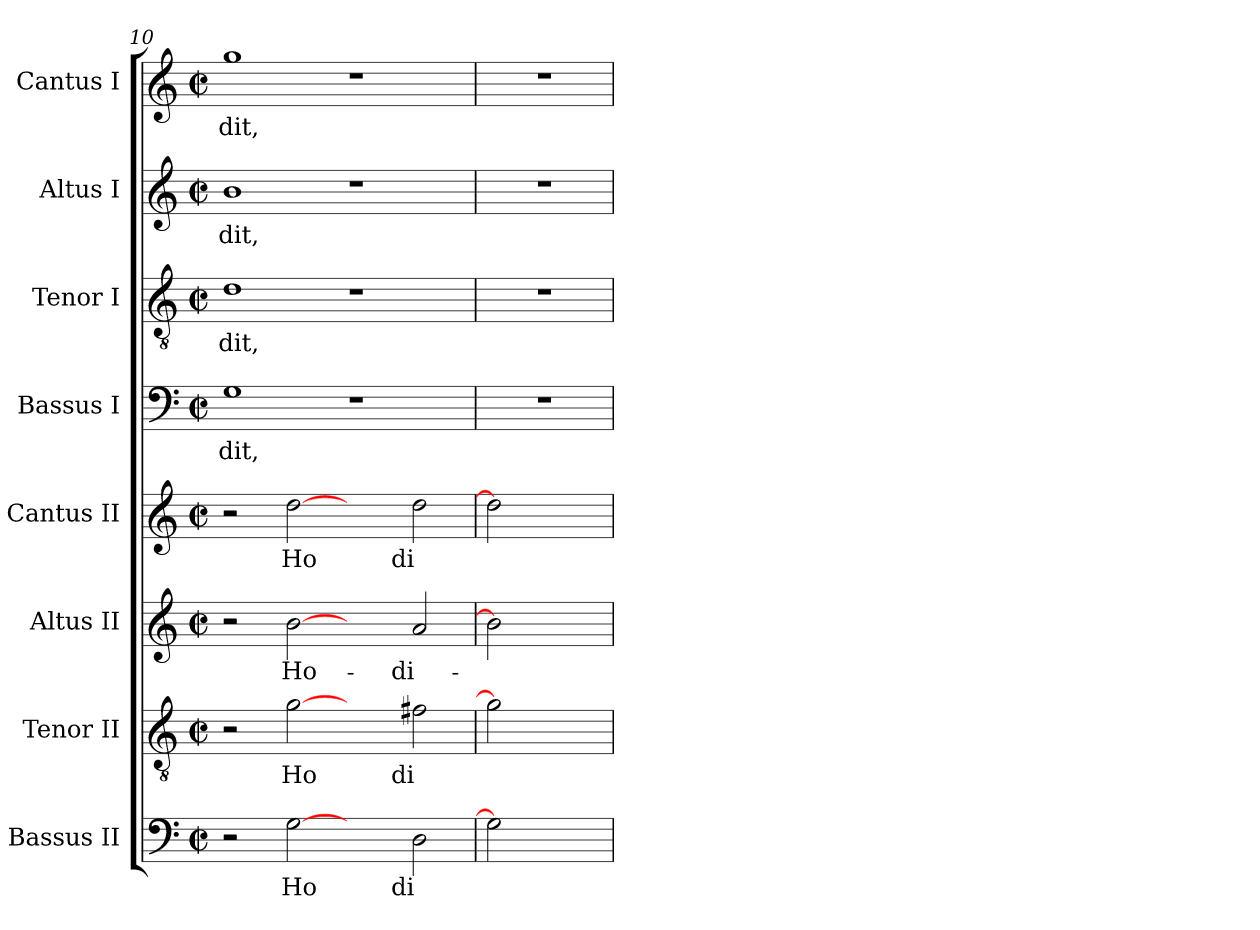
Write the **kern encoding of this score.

**kern	**text	**kern	**text	**kern	**text	**kern	**text	**kern	**text	**kern	**text	**kern	**text	**kern	**text
*part8	*part8	*part7	*part7	*part6	*part6	*part5	*part5	*part4	*part4	*part3	*part3	*part2	*part2	*part1	*part1
*staff8	*staff8	*staff7	*staff7	*staff6	*staff6	*staff5	*staff5	*staff4	*staff4	*staff3	*staff3	*staff2	*staff2	*staff1	*staff1
*I"Bassus II	*	*I"Tenor II	*	*I"Altus II	*	*I"Cantus II	*	*I"Bassus I	*	*I"Tenor I	*	*I"Altus I	*	*I"Cantus I	*
*clefF4	*	*clefGv2	*	*clefG2	*	*clefG2	*	*clefF4	*	*clefGv2	*	*clefG2	*	*clefG2	*
*M2/2	*	*M2/2	*	*M2/2	*	*M2/2	*	*M2/2	*	*M2/2	*	*M2/2	*	*M2/2	*
*met(c|)	*	*met(c|)	*	*met(c|)	*	*met(c|)	*	*met(c|)	*	*met(c|)	*	*met(c|)	*	*met(c|)	*
=10	=10	=10	=10	=10	=10	=10	=10	=10	=10	=10	=10	=10	=10	=10	=10
!	!	!	!	!	!	!	!	!	!LO:LY:b:cj	!	!LO:LY:b:cj	!	!LO:LY:b:cj	!	!LO:LY:b:cj
2r	.	2r	.	2r	.	2r	.	1G	dit,	1d	dit,	1b	-dit,	1gg	dit,
!	!LO:LY:b:cj	!	!LO:LY:b:cj	!	!LO:LY:b:cj	!	!LO:LY:b:cj	!	!	!	!	!	!	!	!
[2G	Ho	[2g	Ho	[2b	Ho-	[2dd	Ho	.	.	.	.	.	.	.	.
2ryy	.	2ryy	.	2ryy	.	2ryy	.	1r	.	1r	.	1r	.	1r	.
!	!LO:LY:b:cj	!	!LO:LY:b:cj	!	!LO:LY:b:cj	!	!LO:LY:b:cj	!	!	!	!	!	!	!	!
2D\	di	2f#X\	di	2a/	-di-	2dd\	di	.	.	.	.	.	.	.	.
=11	=11	=11	=11	=11	=11	=11	=11	=11	=11	=11	=11	=11	=11	=11	=11
2G]	.	2g]	.	2b]	.	2dd]	.	1r	.	1r	.	1r	.	1r	.
2ryy	.	2ryy	.	2ryy	.	2ryy	.	.	.	.	.	.	.	.	.
=	=	=	=	=	=	=	=	=	=	=	=	=	=	=	=
*-	*-	*-	*-	*-	*-	*-	*-	*-	*-	*-	*-	*-	*-	*-	*-
